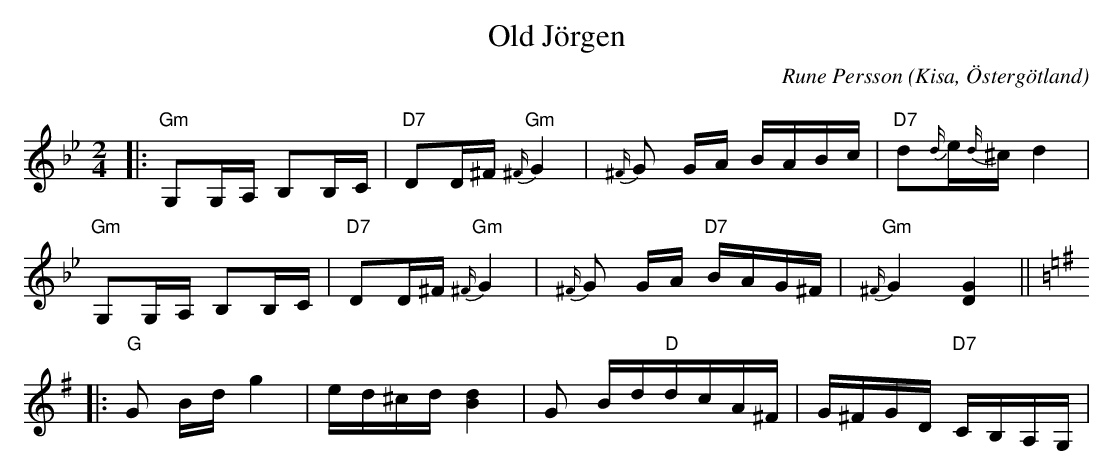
X:1
T:Old Jörgen
C:Rune Persson
O:Kisa, Östergötland
Q:60
M:2/4
L:1/8
K:Gm
|:"Gm"G,G,/A,/ B,B,/C/|"D7"DD/^F/ "Gm"{^F/}G2|{^F/}G G/A/ B/A/B/c/|"D7"d{d/}e/{d/}^c/ d2|
"Gm"G,G,/A,/ B,B,/C/|"D7"DD/^F/ "Gm"{^F/}G2|{^F/}G G/A/"D7" B/A/G/^F/|"Gm"{^F/}G2 [DG]2||
[K:G]|:"G"G B/d/ g2|e/d/^c/d/ [dB]2|G B/d/"D"d/c/A/^F/|G/^F/G/D/ "D7"C/B,/A,/G,/|
